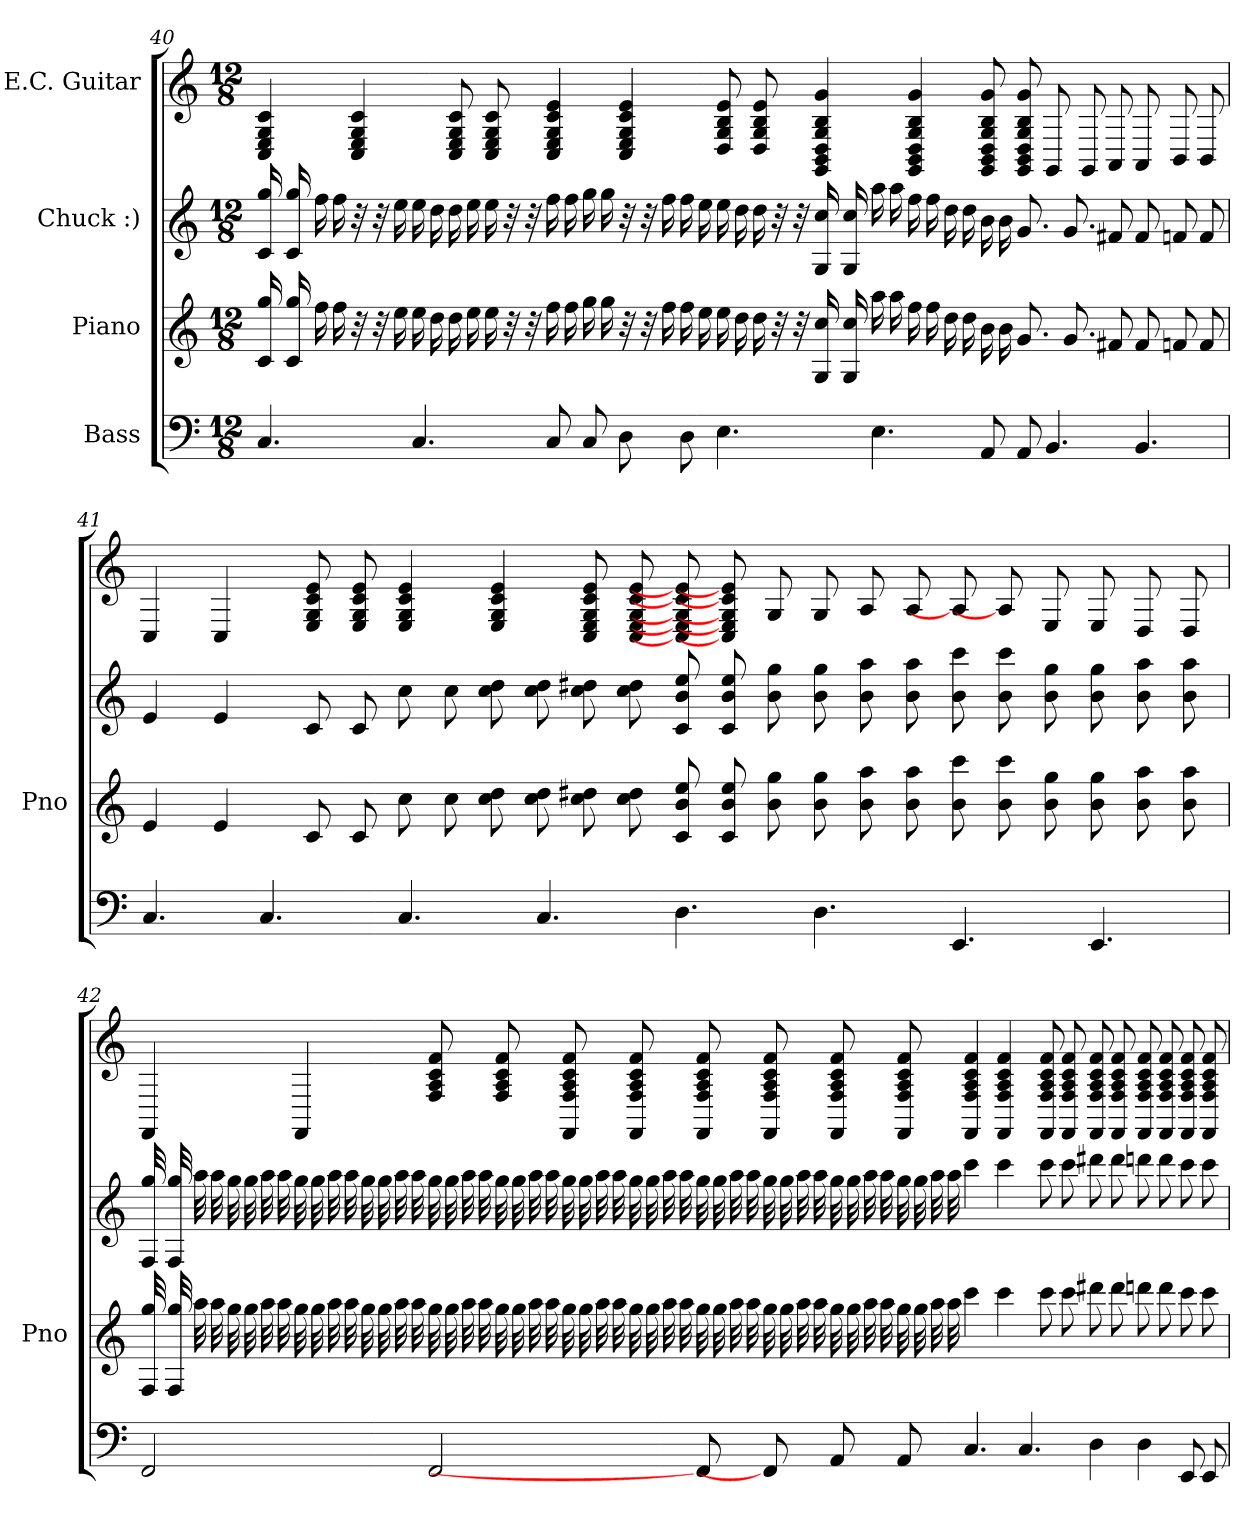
**kern	**kern	**kern	**kern
*part4	*part3	*part2	*part1
*staff4	*staff3	*staff2	*staff1
*I"Bass	*I"Piano	*I"Chuck :)	*I"E.C. Guitar
*	*I'Pno	*	*
*	*	*	*
*k[]	*k[]	*k[]	*k[]
*M12/8	*M12/8	*M12/8	*M12/8
=40	=40	=40	=40
4.C	16gg 16c	16gg 16c	4c 4G 4E 4C
.	16gg 16c	16gg 16c	.
.	16ff	16ff	.
.	16ff	16ff	.
.	32r	32r	4c 4G 4E 4C
.	32r	32r	.
.	16ee	16ee	.
4.C	16ee	16ee	.
.	16dd	16dd	.
.	16dd	16dd	8c 8G 8E 8C
.	16ee	16ee	.
.	16ee	16ee	8c 8G 8E 8C
.	32r	32r	.
.	32r	32r	.
8C	16ff	16ff	4e 4c 4G 4E 4C
.	16ff	16ff	.
8C	16gg	16gg	.
.	16gg	16gg	.
8D	32r	32r	4e 4c 4G 4E 4C
.	32r	32r	.
.	16ff	16ff	.
8D	16ff	16ff	.
.	16ee	16ee	.
4.E	16ee	16ee	8e 8B 8G 8D
.	16dd	16dd	.
.	16dd	16dd	8e 8B 8G 8D
.	32r	32r	.
.	32r	32r	.
.	16cc 16G	16cc 16G	4g 4B 4G 4D 4BB 4GG
.	16cc 16G	16cc 16G	.
4.E	16aa	16aa	.
.	16aa	16aa	.
.	16ff	16ff	4g 4B 4G 4D 4BB 4GG
.	16ff	16ff	.
.	16dd	16dd	.
.	16dd	16dd	.
8AA	16b	16b	8g 8B 8G 8D 8BB 8GG
.	16b	16b	.
8AA	8.g	8.g	8g 8B 8G 8D 8BB 8GG
4.BB	.	.	8GG
.	8.g	8.g	.
.	.	.	8GG
.	8f#	8f#	8AA
4.BB	8f#	8f#	8AA
.	8f	8f	8BB
.	8f	8f	8BB
=41	=41	=41	=41
4.C	4e	4e	4C
.	4e	4e	4C
4.C	.	.	.
.	8c	8c	8e 8c 8G 8E
.	8c	8c	8e 8c 8G 8E
4.C	8cc	8cc	4e 4c 4G 4E
.	8cc	8cc	.
.	8dd 8cc	8dd 8cc	4e 4c 4G 4E
4.C	8dd 8cc	8dd 8cc	.
.	8dd# 8cc	8dd# 8cc	8e 8c 8G 8E 8C
.	8dd# 8cc	8dd# 8cc	8e 8c 8G 8E 8C
4.D	8ee 8b 8c	8ee 8b 8c	8e] 8c] 8G] 8E] 8C]
.	8ee 8b 8c	8ee 8b 8c	8e] 8c] 8G] 8E] 8C]
.	8gg 8b	8gg 8b	8G
4.D	8gg 8b	8gg 8b	8G
.	8aa 8b	8aa 8b	8A
.	8aa 8b	8aa 8b	8A
4.EE	8ccc 8b	8ccc 8b	8A]
.	8ccc 8b	8ccc 8b	8A]
.	8gg 8b	8gg 8b	8E
4.EE	8gg 8b	8gg 8b	8E
.	8aa 8b	8aa 8b	8D
.	8aa 8b	8aa 8b	8D
=42	=42	=42	=42
2FF	32gg 32F	32gg 32F	4FF
.	32gg 32F	32gg 32F	.
.	32aa	32aa	.
.	32aa	32aa	.
.	32gg	32gg	.
.	32gg	32gg	.
.	32aa	32aa	.
.	32aa	32aa	.
.	32gg	32gg	4FF
.	32gg	32gg	.
.	32aa	32aa	.
.	32aa	32aa	.
.	32gg	32gg	.
.	32gg	32gg	.
.	32aa	32aa	.
.	32aa	32aa	.
2FF	32gg	32gg	8f 8c 8A 8F
.	32gg	32gg	.
.	32aa	32aa	.
.	32aa	32aa	.
.	32gg	32gg	8f 8c 8A 8F
.	32gg	32gg	.
.	32aa	32aa	.
.	32aa	32aa	.
.	32gg	32gg	8f 8c 8A 8F 8FF
.	32gg	32gg	.
.	32aa	32aa	.
.	32aa	32aa	.
.	32gg	32gg	8f 8c 8A 8F 8FF
.	32gg	32gg	.
.	32aa	32aa	.
.	32aa	32aa	.
8FF]	32gg	32gg	8f 8c 8A 8F 8FF
.	32gg	32gg	.
.	32aa	32aa	.
.	32aa	32aa	.
8FF]	32gg	32gg	8f 8c 8A 8F 8FF
.	32gg	32gg	.
.	32aa	32aa	.
.	32aa	32aa	.
8AA	32gg	32gg	8f 8c 8A 8F 8FF
.	32gg	32gg	.
.	32aa	32aa	.
.	32aa	32aa	.
8AA	32gg	32gg	8f 8c 8A 8F 8FF
.	32gg	32gg	.
.	32aa	32aa	.
.	32aa	32aa	.
4.C	4ccc	4ccc	4f 4c 4A 4F 4FF
.	4ccc	4ccc	4f 4c 4A 4F 4FF
4.C	.	.	.
.	8ccc	8ccc	8f 8c 8A 8F 8FF
.	8ccc	8ccc	8f 8c 8A 8F 8FF
4D	8ddd#	8ddd#	8f 8c 8A 8F 8FF
.	8ddd#	8ddd#	8f 8c 8A 8F 8FF
4D	8ddd	8ddd	8f 8c 8A 8F 8FF
.	8ddd	8ddd	8f 8c 8A 8F 8FF
8EE	8ccc	8ccc	8f 8c 8A 8F 8FF
8EE	8ccc	8ccc	8f 8c 8A 8F 8FF
=	=	=	=
*-	*-	*-	*-
